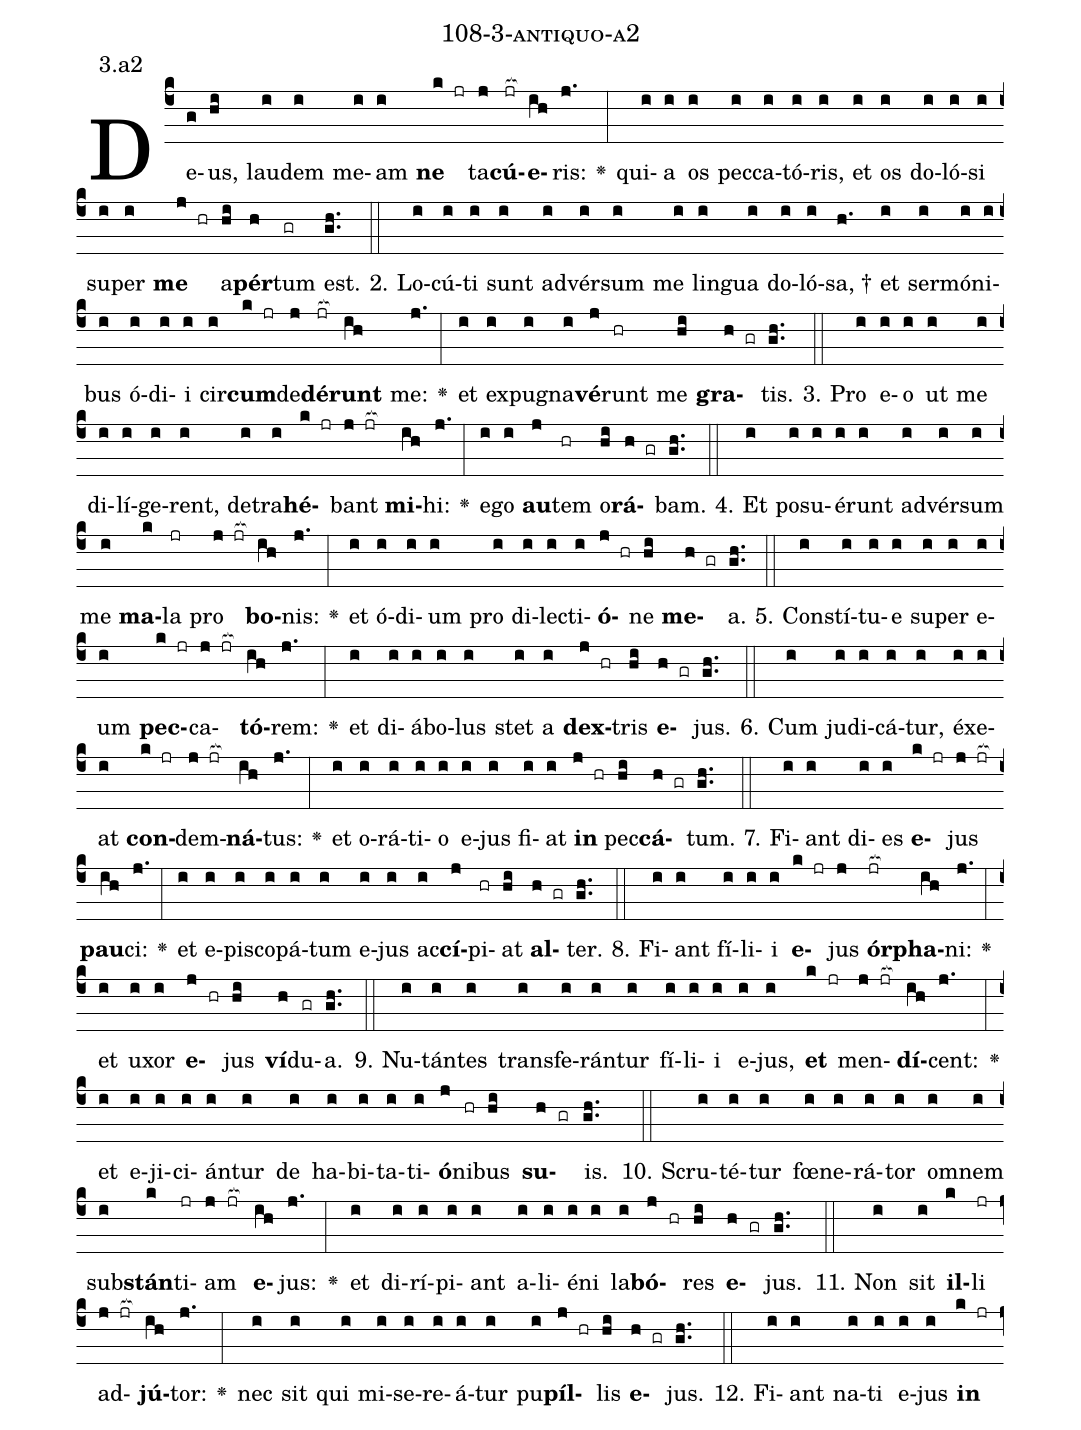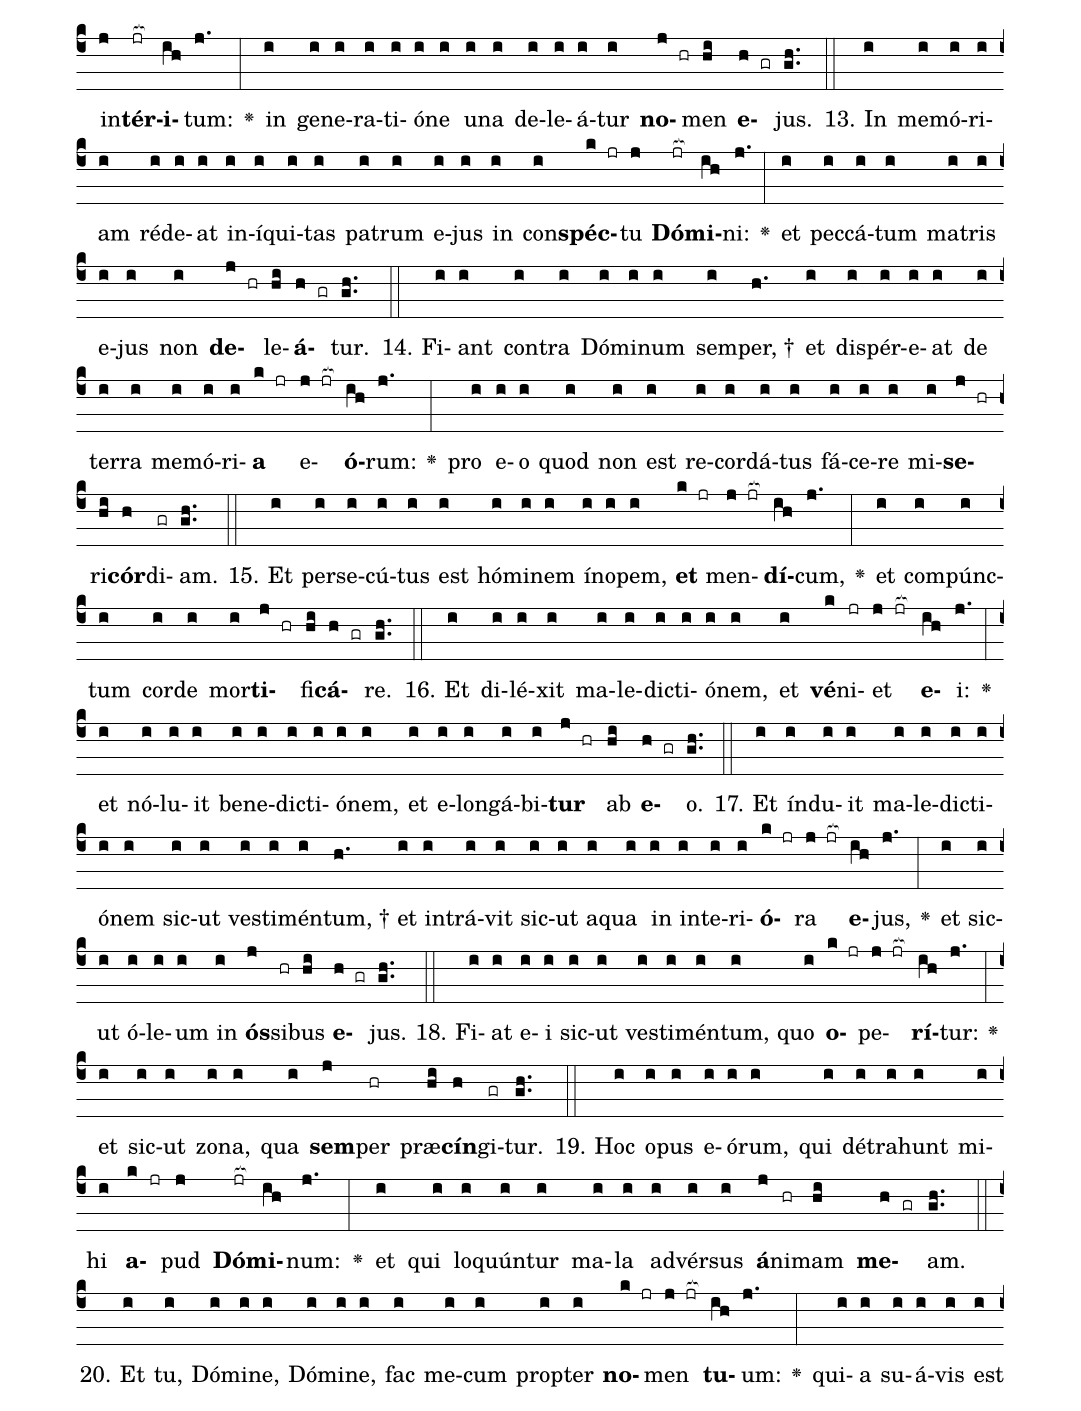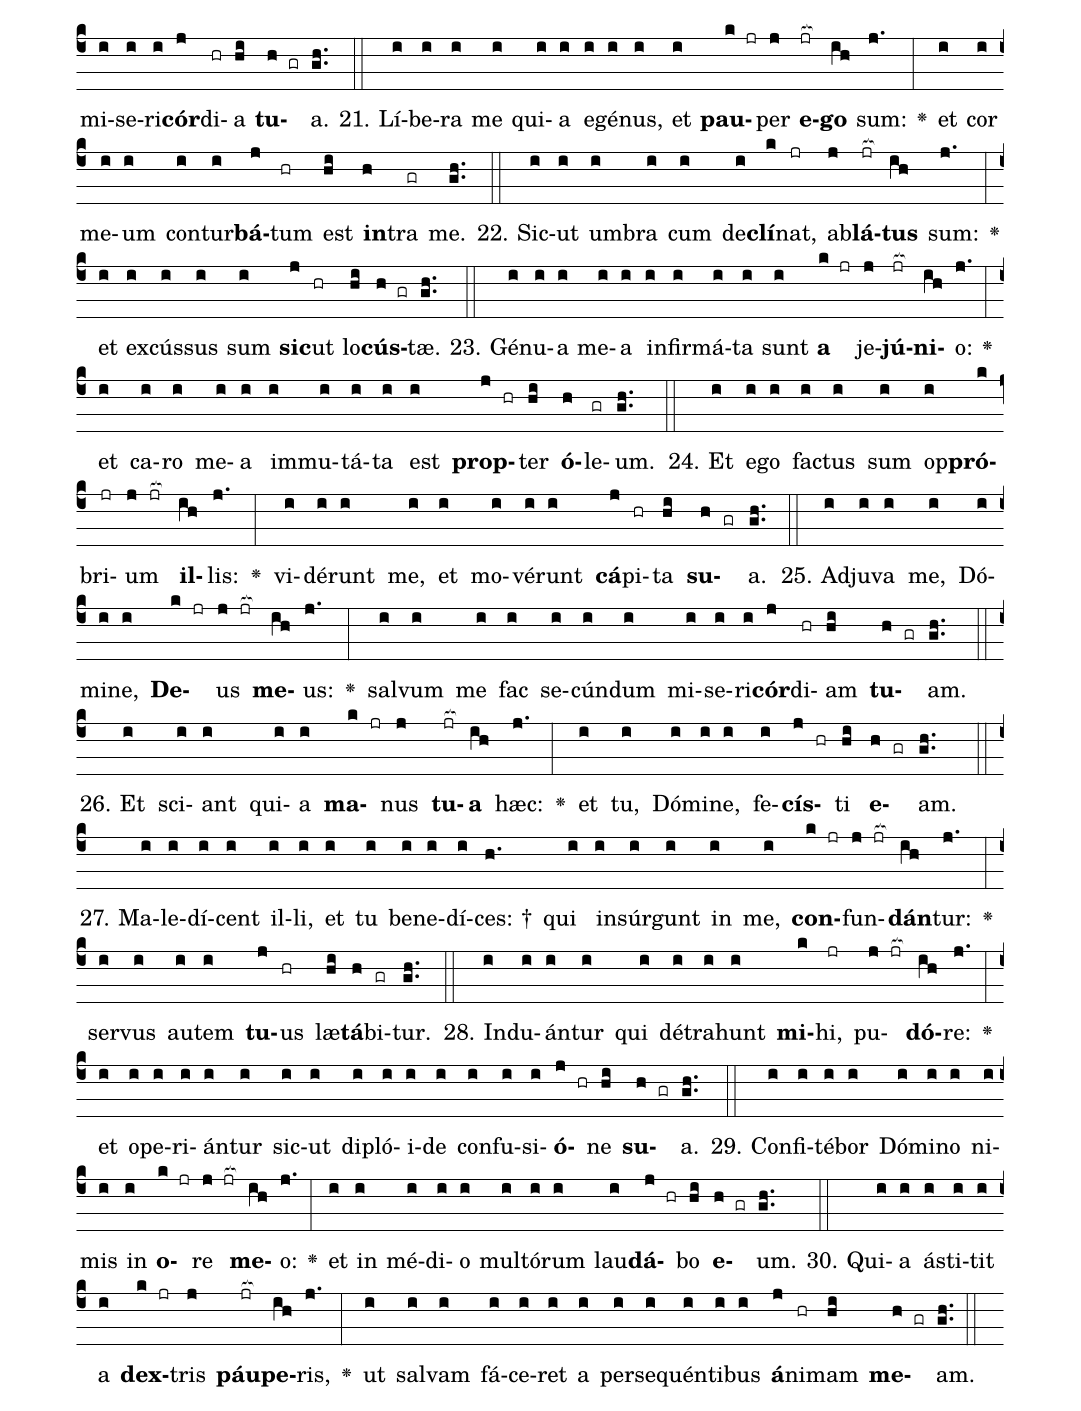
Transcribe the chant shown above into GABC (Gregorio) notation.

name: 108-3-antiquo-a2;
annotation: 3.a2;
%%
(c4)De(g)us,(hi) lau(i)dem(i) me(i)am(i) <b>ne</b>(k jr) ta(j)<b>cú</b>(jr[ocb:1{])<b>e</b>(ih[ocb:0}])ris:(j.) <v>\greheightstar</v>(:) qui(i)a(i) os(i) pec(i)ca(i)tó(i)ris,(i) et(i) os(i) do(i)ló(i)si(i) su(i)per(i) <b>me</b>(j hr) a(hi)<b>pér</b>(h)tum(gr) est.(gh..) (::)
2. Lo(i)cú(i)ti(i) sunt(i) ad(i)vér(i)sum(i) me(i) lin(i)gua(i) do(i)ló(i)sa, †(h.) et(i) ser(i)mó(i)ni(i)bus(i) ó(i)di(i)i(i) cir(i)<b>cum</b>(k jr)de(j)<b>dé</b>(jr[ocb:1{])<b>runt</b>(ih[ocb:0}]) me:(j.) <v>\greheightstar</v>(:) et(i) ex(i)pu(i)gna(i)<b>vé</b>(j)runt(hr) me(hi) <b>gra</b>(h gr)tis.(gh..) (::)
3. Pro(i) e(i)o(i) ut(i) me(i) di(i)lí(i)ge(i)rent,(i) de(i)tra(i)<b>hé</b>(k jr)bant(j jr[ocb:1{]) <b>mi</b>(ih[ocb:0}])hi:(j.) <v>\greheightstar</v>(:) e(i)go(i) <b>au</b>(j)tem(hr) o(hi)<b>rá</b>(h gr)bam.(gh..) (::)
4. Et(i) po(i)su(i)é(i)runt(i) ad(i)vér(i)sum(i) me(i) <b>ma</b>(k)la(jr) pro(j jr[ocb:1{]) <b>bo</b>(ih[ocb:0}])nis:(j.) <v>\greheightstar</v>(:) et(i) ó(i)di(i)um(i) pro(i) di(i)lec(i)ti(i)<b>ó</b>(j hr)ne(hi) <b>me</b>(h gr)a.(gh..) (::)
5. Con(i)stí(i)tu(i)e(i) su(i)per(i) e(i)um(i) <b>pec</b>(k jr)ca(j jr[ocb:1{])<b>tó</b>(ih[ocb:0}])rem:(j.) <v>\greheightstar</v>(:) et(i) di(i)á(i)bo(i)lus(i) stet(i) a(i) <b>dex</b>(j hr)tris(hi) <b>e</b>(h gr)jus.(gh..) (::)
6. Cum(i) ju(i)di(i)cá(i)tur,(i) éx(i)e(i)at(i) <b>con</b>(k jr)dem(j jr[ocb:1{])<b>ná</b>(ih[ocb:0}])tus:(j.) <v>\greheightstar</v>(:) et(i) o(i)rá(i)ti(i)o(i) e(i)jus(i) fi(i)at(i) <b>in</b>(j hr) pec(hi)<b>cá</b>(h gr)tum.(gh..) (::)
7. Fi(i)ant(i) di(i)es(i) <b>e</b>(k jr)jus(j jr[ocb:1{]) <b>pau</b>(ih[ocb:0}])ci:(j.) <v>\greheightstar</v>(:) et(i) e(i)pis(i)co(i)pá(i)tum(i) e(i)jus(i) ac(i)<b>cí</b>(j)pi(hr)at(hi) <b>al</b>(h gr)ter.(gh..) (::)
8. Fi(i)ant(i) fí(i)li(i)i(i) <b>e</b>(k jr)jus(j) <b>ór</b>(jr[ocb:1{])<b>pha</b>(ih[ocb:0}])ni:(j.) <v>\greheightstar</v>(:) et(i) u(i)xor(i) <b>e</b>(j hr)jus(hi) <b>ví</b>(h)du(gr)a.(gh..) (::)
9. Nu(i)tán(i)tes(i) trans(i)fe(i)rán(i)tur(i) fí(i)li(i)i(i) e(i)jus,(i) <b>et</b>(k jr) men(j jr[ocb:1{])<b>dí</b>(ih[ocb:0}])cent:(j.) <v>\greheightstar</v>(:) et(i) e(i)ji(i)ci(i)án(i)tur(i) de(i) ha(i)bi(i)ta(i)ti(i)<b>ó</b>(j)ni(hr)bus(hi) <b>su</b>(h gr)is.(gh..) (::)
10. Scru(i)té(i)tur(i) fœ(i)ne(i)rá(i)tor(i) om(i)nem(i) sub(i)<b>stán</b>(k)ti(jr)am(j jr[ocb:1{]) <b>e</b>(ih[ocb:0}])jus:(j.) <v>\greheightstar</v>(:) et(i) di(i)rí(i)pi(i)ant(i) a(i)li(i)é(i)ni(i) la(i)<b>bó</b>(j hr)res(hi) <b>e</b>(h gr)jus.(gh..) (::)
11. Non(i) sit(i) <b>il</b>(k)li(jr) ad(j jr[ocb:1{])<b>jú</b>(ih[ocb:0}])tor:(j.) <v>\greheightstar</v>(:) nec(i) sit(i) qui(i) mi(i)se(i)re(i)á(i)tur(i) pu(i)<b>píl</b>(j hr)lis(hi) <b>e</b>(h gr)jus.(gh..) (::)
12. Fi(i)ant(i) na(i)ti(i) e(i)jus(i) <b>in</b>(k jr) in(j)<b>tér</b>(jr[ocb:1{])<b>i</b>(ih[ocb:0}])tum:(j.) <v>\greheightstar</v>(:) in(i) ge(i)ne(i)ra(i)ti(i)ó(i)ne(i) u(i)na(i) de(i)le(i)á(i)tur(i) <b>no</b>(j hr)men(hi) <b>e</b>(h gr)jus.(gh..) (::)
13. In(i) me(i)mó(i)ri(i)am(i) réd(i)e(i)at(i) in(i)í(i)qui(i)tas(i) pa(i)trum(i) e(i)jus(i) in(i) con(i)<b>spéc</b>(k jr)tu(j) <b>Dó</b>(jr[ocb:1{])<b>mi</b>(ih[ocb:0}])ni:(j.) <v>\greheightstar</v>(:) et(i) pec(i)cá(i)tum(i) ma(i)tris(i) e(i)jus(i) non(i) <b>de</b>(j hr)le(hi)<b>á</b>(h gr)tur.(gh..) (::)
14. Fi(i)ant(i) con(i)tra(i) Dó(i)mi(i)num(i) sem(i)per, †(h.) et(i) dis(i)pér(i)e(i)at(i) de(i) ter(i)ra(i) me(i)mó(i)ri(i)<b>a</b>(k jr) e(j jr[ocb:1{])<b>ó</b>(ih[ocb:0}])rum:(j.) <v>\greheightstar</v>(:) pro(i) e(i)o(i) quod(i) non(i) est(i) re(i)cor(i)dá(i)tus(i) fá(i)ce(i)re(i) mi(i)<b>se</b>(j hr)ri(hi)<b>cór</b>(h)di(gr)am.(gh..) (::)
15. Et(i) per(i)se(i)cú(i)tus(i) est(i) hó(i)mi(i)nem(i) ín(i)o(i)pem,(i) <b>et</b>(k jr) men(j jr[ocb:1{])<b>dí</b>(ih[ocb:0}])cum,(j.) <v>\greheightstar</v>(:) et(i) com(i)púnc(i)tum(i) cor(i)de(i) mor(i)<b>ti</b>(j hr)fi(hi)<b>cá</b>(h gr)re.(gh..) (::)
16. Et(i) di(i)lé(i)xit(i) ma(i)le(i)dic(i)ti(i)ó(i)nem,(i) et(i) <b>vé</b>(k)ni(jr)et(j jr[ocb:1{]) <b>e</b>(ih[ocb:0}])i:(j.) <v>\greheightstar</v>(:) et(i) nó(i)lu(i)it(i) be(i)ne(i)dic(i)ti(i)ó(i)nem,(i) et(i) e(i)lon(i)gá(i)bi(i)<b>tur</b>(j hr) ab(hi) <b>e</b>(h gr)o.(gh..) (::)
17. Et(i) índ(i)u(i)it(i) ma(i)le(i)dic(i)ti(i)ó(i)nem(i) sic(i)ut(i) ves(i)ti(i)mén(i)tum, †(h.) et(i) in(i)trá(i)vit(i) sic(i)ut(i) a(i)qua(i) in(i) in(i)te(i)ri(i)<b>ó</b>(k jr)ra(j jr[ocb:1{]) <b>e</b>(ih[ocb:0}])jus,(j.) <v>\greheightstar</v>(:) et(i) sic(i)ut(i) ó(i)le(i)um(i) in(i) <b>ós</b>(j)si(hr)bus(hi) <b>e</b>(h gr)jus.(gh..) (::)
18. Fi(i)at(i) e(i)i(i) sic(i)ut(i) ves(i)ti(i)mén(i)tum,(i) quo(i) <b>o</b>(k jr)pe(j jr[ocb:1{])<b>rí</b>(ih[ocb:0}])tur:(j.) <v>\greheightstar</v>(:) et(i) sic(i)ut(i) zo(i)na,(i) qua(i) <b>sem</b>(j)per(hr) præ(hi)<b>cín</b>(h)gi(gr)tur.(gh..) (::)
19. Hoc(i) o(i)pus(i) e(i)ó(i)rum,(i) qui(i) dé(i)tra(i)hunt(i) mi(i)hi(i) <b>a</b>(k jr)pud(j) <b>Dó</b>(jr[ocb:1{])<b>mi</b>(ih[ocb:0}])num:(j.) <v>\greheightstar</v>(:) et(i) qui(i) lo(i)quún(i)tur(i) ma(i)la(i) ad(i)vér(i)sus(i) <b>á</b>(j)ni(hr)mam(hi) <b>me</b>(h gr)am.(gh..) (::)
20. Et(i) tu,(i) Dó(i)mi(i)ne,(i) Dó(i)mi(i)ne,(i) fac(i) me(i)cum(i) prop(i)ter(i) <b>no</b>(k jr)men(j jr[ocb:1{]) <b>tu</b>(ih[ocb:0}])um:(j.) <v>\greheightstar</v>(:) qui(i)a(i) su(i)á(i)vis(i) est(i) mi(i)se(i)ri(i)<b>cór</b>(j)di(hr)a(hi) <b>tu</b>(h gr)a.(gh..) (::)
21. Lí(i)be(i)ra(i) me(i) qui(i)a(i) e(i)gé(i)nus,(i) et(i) <b>pau</b>(k jr)per(j) <b>e</b>(jr[ocb:1{])<b>go</b>(ih[ocb:0}]) sum:(j.) <v>\greheightstar</v>(:) et(i) cor(i) me(i)um(i) con(i)tur(i)<b>bá</b>(j)tum(hr) est(hi) <b>in</b>(h)tra(gr) me.(gh..) (::)
22. Sic(i)ut(i) um(i)bra(i) cum(i) de(i)<b>clí</b>(k)nat,(jr) ab(j)<b>lá</b>(jr[ocb:1{])<b>tus</b>(ih[ocb:0}]) sum:(j.) <v>\greheightstar</v>(:) et(i) ex(i)cús(i)sus(i) sum(i) <b>sic</b>(j)ut(hr) lo(hi)<b>cús</b>(h gr)tæ.(gh..) (::)
23. Gé(i)nu(i)a(i) me(i)a(i) in(i)fir(i)má(i)ta(i) sunt(i) <b>a</b>(k jr) je(j)<b>jú</b>(jr[ocb:1{])<b>ni</b>(ih[ocb:0}])o:(j.) <v>\greheightstar</v>(:) et(i) ca(i)ro(i) me(i)a(i) im(i)mu(i)tá(i)ta(i) est(i) <b>prop</b>(j hr)ter(hi) <b>ó</b>(h)le(gr)um.(gh..) (::)
24. Et(i) e(i)go(i) fac(i)tus(i) sum(i) op(i)<b>pró</b>(k)bri(jr)um(j jr[ocb:1{]) <b>il</b>(ih[ocb:0}])lis:(j.) <v>\greheightstar</v>(:) vi(i)dé(i)runt(i) me,(i) et(i) mo(i)vé(i)runt(i) <b>cá</b>(j)pi(hr)ta(hi) <b>su</b>(h gr)a.(gh..) (::)
25. Ad(i)ju(i)va(i) me,(i) Dó(i)mi(i)ne,(i) <b>De</b>(k jr)us(j jr[ocb:1{]) <b>me</b>(ih[ocb:0}])us:(j.) <v>\greheightstar</v>(:) sal(i)vum(i) me(i) fac(i) se(i)cún(i)dum(i) mi(i)se(i)ri(i)<b>cór</b>(j)di(hr)am(hi) <b>tu</b>(h gr)am.(gh..) (::)
26. Et(i) sci(i)ant(i) qui(i)a(i) <b>ma</b>(k jr)nus(j) <b>tu</b>(jr[ocb:1{])<b>a</b>(ih[ocb:0}]) hæc:(j.) <v>\greheightstar</v>(:) et(i) tu,(i) Dó(i)mi(i)ne,(i) fe(i)<b>cís</b>(j hr)ti(hi) <b>e</b>(h gr)am.(gh..) (::)
27. Ma(i)le(i)dí(i)cent(i) il(i)li,(i) et(i) tu(i) be(i)ne(i)dí(i)ces: †(h.) qui(i) in(i)súr(i)gunt(i) in(i) me,(i) <b>con</b>(k jr)fun(j jr[ocb:1{])<b>dán</b>(ih[ocb:0}])tur:(j.) <v>\greheightstar</v>(:) ser(i)vus(i) au(i)tem(i) <b>tu</b>(j)us(hr) læ(hi)<b>tá</b>(h)bi(gr)tur.(gh..) (::)
28. Ind(i)u(i)án(i)tur(i) qui(i) dé(i)tra(i)hunt(i) <b>mi</b>(k)hi,(jr) pu(j jr[ocb:1{])<b>dó</b>(ih[ocb:0}])re:(j.) <v>\greheightstar</v>(:) et(i) o(i)pe(i)ri(i)án(i)tur(i) sic(i)ut(i) di(i)pló(i)i(i)de(i) con(i)fu(i)si(i)<b>ó</b>(j hr)ne(hi) <b>su</b>(h gr)a.(gh..) (::)
29. Con(i)fi(i)té(i)bor(i) Dó(i)mi(i)no(i) ni(i)mis(i) in(i) <b>o</b>(k jr)re(j jr[ocb:1{]) <b>me</b>(ih[ocb:0}])o:(j.) <v>\greheightstar</v>(:) et(i) in(i) mé(i)di(i)o(i) mul(i)tó(i)rum(i) lau(i)<b>dá</b>(j hr)bo(hi) <b>e</b>(h gr)um.(gh..) (::)
30. Qui(i)a(i) á(i)sti(i)tit(i) a(i) <b>dex</b>(k jr)tris(j) <b>páu</b>(jr[ocb:1{])<b>pe</b>(ih[ocb:0}])ris,(j.) <v>\greheightstar</v>(:) ut(i) sal(i)vam(i) fá(i)ce(i)ret(i) a(i) per(i)se(i)quén(i)ti(i)bus(i) <b>á</b>(j)ni(hr)mam(hi) <b>me</b>(h gr)am.(gh..) (::)
